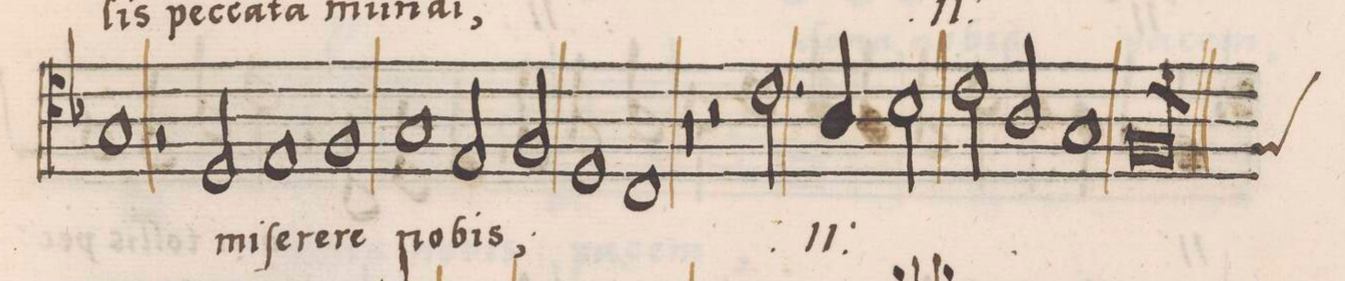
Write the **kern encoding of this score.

**kern	**text
*I"TENOR	*
*clefC4	*
*k[b-]	*
*met(C|)	*
*M2/1	*
1G	-di
*	*Xij
2r	.
2D/	mi-
=22-	=22-
1E	-ſe-
1F	-re-
=23-	=23-
1G	-re
2E/	no-
2F/	-bis;
=24-	=24-
1D	.
1C	.
=25-	=25-
0r	.
=26-	=26-
2r	.
*	*ij
2.c\	mi-
4A/	-ſe-
2B-\	-re-
=27-	=27-
2c\	-re
2A/	.
1G	no-
=28-	=28-
*custos:F	*
0F	-bis
*	*Xij
=29||-	=29||-
*-	*-
